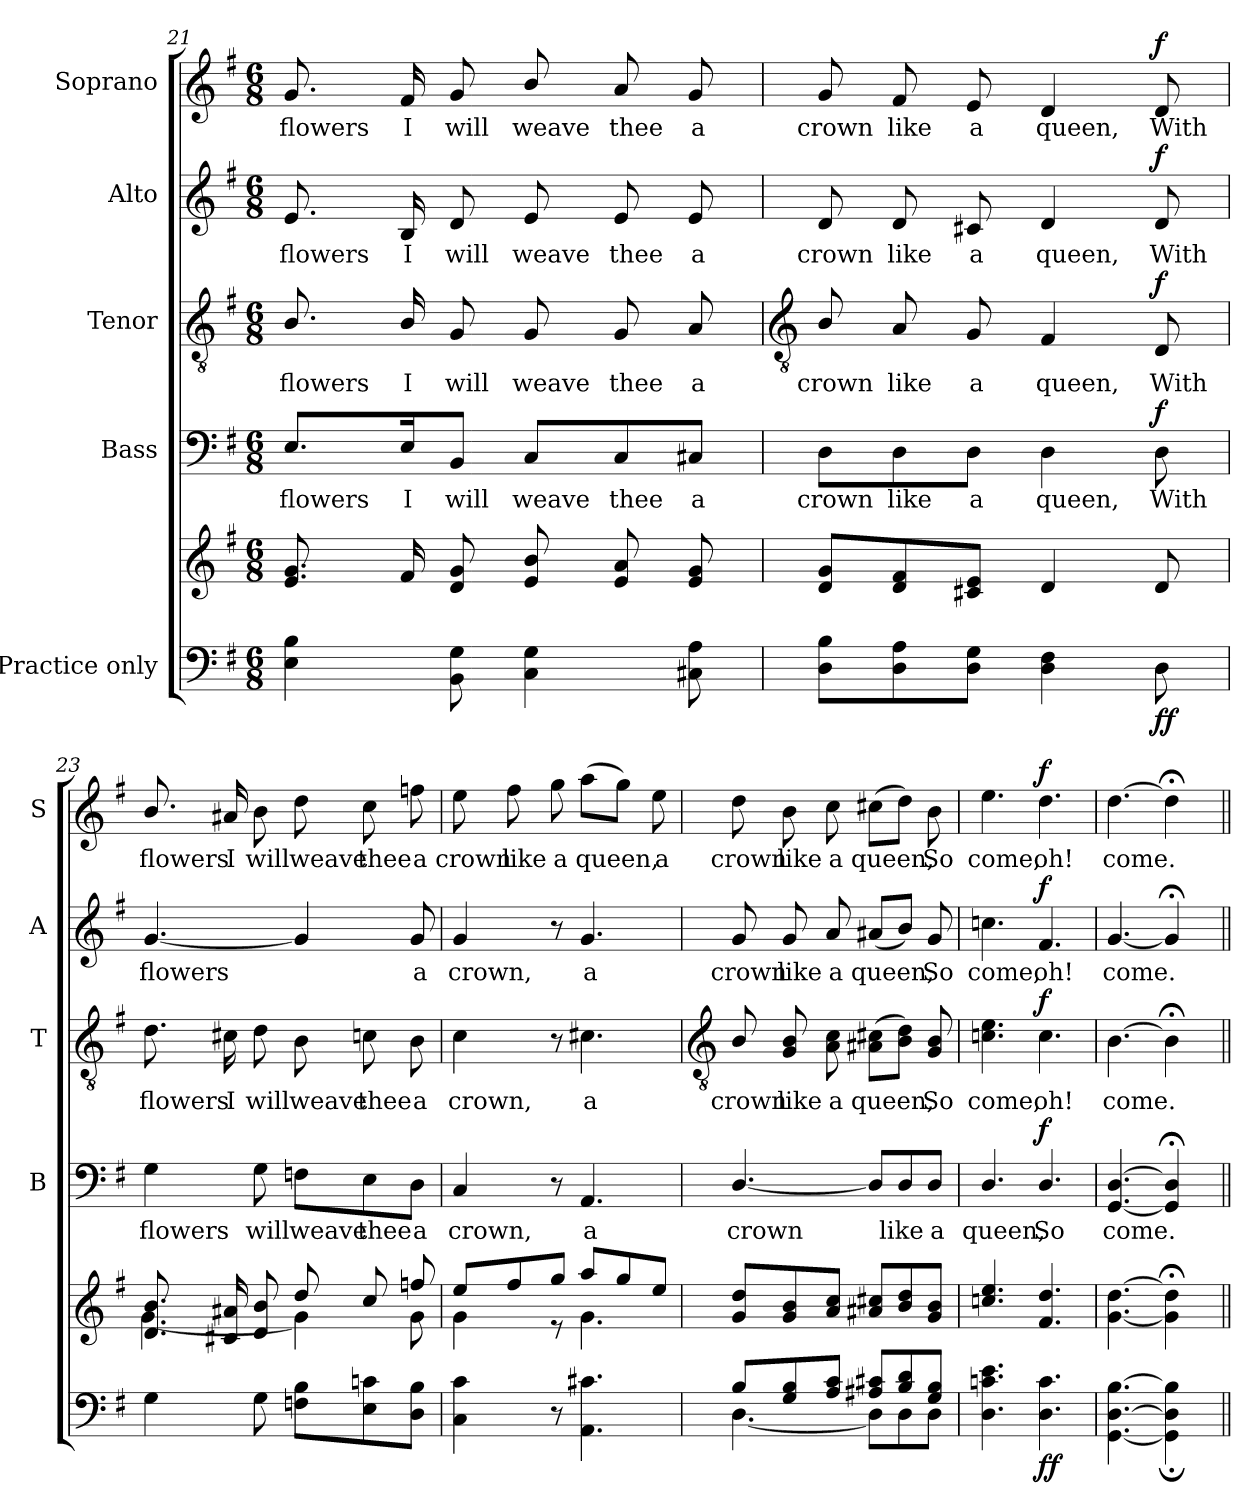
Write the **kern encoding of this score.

**kern	**kern	**dynam	**kern	**text	**dynam	**kern	**text	**dynam	**kern	**text	**dynam	**kern	**text	**dynam
*part5	*part5	*part5	*part4	*part4	*part4	*part3	*part3	*part3	*part2	*part2	*part2	*part1	*part1	*part1
*staff6	*staff5	*staff5/6	*staff4	*staff4	*staff4	*staff3	*staff3	*staff3	*staff2	*staff2	*staff2	*staff1	*staff1	*staff1
*I"Practice only	*	*	*I"Bass	*	*	*I"Tenor	*	*	*I"Alto	*	*	*I"Soprano	*	*
*	*	*	*I'B	*	*	*I'T	*	*	*I'A	*	*	*I'S	*	*
*clefF4	*clefG2	*	*clefF4	*	*	*clefGv2	*	*	*clefG2	*	*	*clefG2	*	*
*k[f#]	*k[f#]	*	*k[f#]	*	*	*k[f#]	*	*	*k[f#]	*	*	*k[f#]	*	*
*G:	*G:	*	*G:	*	*	*G:	*	*	*G:	*	*	*G:	*	*
*M6/8	*M6/8	*	*M6/8	*	*	*M6/8	*	*	*M6/8	*	*	*M6/8	*	*
=21	=21	=21	=21	=21	=21	=21	=21	=21	=21	=21	=21	=21	=21	=21
*	*^	*	*	*	*	*	*	*	*	*	*	*	*	*
!	!	!LO:N:vis=1	!	!	!LO:LY:b	!	!	!LO:LY:b	!	!	!LO:LY:b	!	!	!LO:LY:b	!
4E 4B	8.e/ 8.g/L	2.ryy	.	8.E/L	flowers	.	8.B/	flowers	.	8.e	flowers	.	8.g	flowers	.
!	!	!	!	!	!LO:LY:b	!	!	!LO:LY:b	!	!	!LO:LY:b	!	!	!LO:LY:b	!
.	16f#/L	.	.	16E/K	I	.	16B/	I	.	16B	I	.	16f#	I	.
!	!	!	!	!	!LO:LY:b	!	!	!LO:LY:b	!	!	!LO:LY:b	!	!	!LO:LY:b	!
8BB 8G	8d/ 8g/J	.	.	8BB/J	will	.	8G	will	.	8d	will	.	8g	will	.
!	!	!	!	!	!LO:LY:b	!	!	!LO:LY:b	!	!	!LO:LY:b	!	!	!LO:LY:b	!
4C 4G	8e/ 8b/L	.	.	8C/L	weave	.	8G	weave	.	8e	weave	.	8b/	weave	.
!	!	!	!	!	!LO:LY:b	!	!	!LO:LY:b	!	!	!LO:LY:b	!	!	!LO:LY:b	!
.	8e/ 8a/	.	.	8C/	thee	.	8G	thee	.	8e	thee	.	8a	thee	.
!	!	!	!	!	!LO:LY:b	!	!	!LO:LY:b	!	!	!LO:LY:b	!	!	!LO:LY:b	!
8C#X 8A	8e/ 8g/J	.	.	8C#X/J	a	.	8A	a	.	8e	a	.	8g	a	.
!!LO:LB:g=z
=22	=22	=22	=22	=22	=22	=22	=22	=22	=22	=22	=22	=22	=22	=22	=22
*	*	*	*	*	*	*	*clefGv2	*	*	*	*	*	*	*	*
!	!	!LO:N:vis=1	!	!	!LO:LY:b	!	!	!LO:LY:b	!	!	!LO:LY:b	!	!	!LO:LY:b	!
8D 8BL	8d/ 8g/L	2.ryy	.	8D\L	crown	.	8B/	crown	.	8d	crown	.	8g	crown	.
!	!	!	!	!	!LO:LY:b	!	!	!LO:LY:b	!	!	!LO:LY:b	!	!	!LO:LY:b	!
8D 8A	8d/ 8f#/	.	.	8D\	like	.	8A	like	.	8d	like	.	8f#	like	.
!	!	!	!	!	!LO:LY:b	!	!	!LO:LY:b	!	!	!LO:LY:b	!	!	!LO:LY:b	!
8D 8GJ	8c#X/ 8e/J	.	.	8D\J	a	.	8G	a	.	8c#X	a	.	8e	a	.
!	!	!	!	!	!LO:LY:b	!	!	!LO:LY:b	!	!	!LO:LY:b	!	!	!LO:LY:b	!
4D 4F#	4d/	.	.	4D	queen,	.	4F#	queen,	.	4d	queen,	.	4d	queen,	.
!	!	!	!LO:DY:b=2	!	!LO:LY:b	!	!	!LO:LY:b	!	!	!LO:LY:b	!	!	!LO:LY:b	!
!	!	!	!LO:DY:n=1:b	!	!	!LO:DY:b	!	!	!LO:DY:b	!	!	!LO:DY:b	!	!	!LO:DY:b
8D	8d/	.	f f	8D	With	f	8D	With	f	8d	With	f	8d	With	f
=23	=23	=23	=23	=23	=23	=23	=23	=23	=23	=23	=23	=23	=23	=23	=23
!	!	!	!	!	!LO:LY:b	!	!	!LO:LY:b	!	!	!LO:LY:b	!	!	!LO:LY:b	!
4G	8.d/ 8.b/L	[4.g\	.	4G	flowers	.	8.d	flowers	.	[4.g	flowers	.	8.b/	flowers	.
!	!	!	!	!	!	!	!	!LO:LY:b	!	!	!	!	!	!LO:LY:b	!
.	16c#X/ 16a#X/L	.	.	.	.	.	16c#X	I	.	.	.	.	16a#X	I	.
!	!	!	!	!	!LO:LY:b	!	!	!LO:LY:b	!	!	!	!	!	!LO:LY:b	!
8G	8d/ 8b/J	.	.	8G	will	.	8d	will	.	.	.	.	8b	will	.
!	!	!	!	!	!LO:LY:b	!	!	!LO:LY:b	!	!	!	!	!	!LO:LY:b	!
8Fn 8BL	8dd/L	4g\]	.	8Fn\L	weave	.	8B	weave	.	4g]	.	.	8dd	weave	.
!	!	!	!	!	!LO:LY:b	!	!	!LO:LY:b	!	!	!	!	!	!LO:LY:b	!
8E 8cn	8cc/	.	.	8E\	thee	.	8cn	thee	.	.	.	.	8cc	thee	.
!	!	!	!	!	!LO:LY:b	!	!	!LO:LY:b	!	!	!LO:LY:b	!	!	!LO:LY:b	!
8D 8BJ	8ffn/J	8g\	.	8D\J	a	.	8B	a	.	8g	a	.	8ffn	a	.
=24	=24	=24	=24	=24	=24	=24	=24	=24	=24	=24	=24	=24	=24	=24	=24
!	!	!	!	!	!LO:LY:b	!	!	!LO:LY:b	!	!	!LO:LY:b	!	!	!LO:LY:b	!
4C 4c	8ee/L	4g\	.	4C	crown,	.	4c	crown,	.	4g	crown,	.	8ee	crown	.
!	!	!	!	!	!	!	!	!	!	!	!	!	!	!LO:LY:b	!
.	8ff#/	.	.	.	.	.	.	.	.	.	.	.	8ff#	like	.
!	!	!	!	!	!	!	!	!	!	!	!	!	!	!LO:LY:b	!
8r	8gg/J	8r	.	8r	.	.	8r	.	.	8r	.	.	8gg	a	.
!	!	!	!	!	!LO:LY:b	!	!	!LO:LY:b	!	!	!LO:LY:b	!	!	!LO:LY:b	!
4.AA 4.c#X	8aa/L	4.g\	.	4.AA	a	.	4.c#X	a	.	4.g	a	.	(>8aaL	queen,	.
.	8gg/	.	.	.	.	.	.	.	.	.	.	.	8ggJ)	.	.
!	!	!	!	!	!	!	!	!	!	!	!	!	!	!LO:LY:b	!
.	8ee/J	.	.	.	.	.	.	.	.	.	.	.	8ee	a	.
!!LO:LB:g=z
=25	=25	=25	=25	=25	=25	=25	=25	=25	=25	=25	=25	=25	=25	=25	=25
*	*	*	*	*	*	*	*clefGv2	*	*	*	*	*	*	*	*
*^	*	*	*	*	*	*	*	*	*	*	*	*	*	*	*
!	!	!	!LO:N:vis=1	!	!	!LO:LY:b	!	!	!LO:LY:b	!	!	!LO:LY:b	!	!	!LO:LY:b	!
8B/L	[4.D\	8g 8ddL	2.ryy	.	[4.D/	crown	.	8B/	crown	.	8g	crown	.	8dd	crown	.
!	!	!	!	!	!	!	!	!	!LO:LY:b	!	!	!LO:LY:b	!	!	!LO:LY:b	!
8G/ 8B/	.	8g 8b	.	.	.	.	.	8G 8B	like	.	8g	like	.	8b	like	.
!	!	!	!	!	!	!	!	!	!LO:LY:b	!	!	!LO:LY:b	!	!	!LO:LY:b	!
8A/ 8c/J	.	8a 8ccJ	.	.	.	.	.	8A 8c	a	.	8a	a	.	8cc	a	.
!	!	!	!	!	!	!	!	!	!LO:LY:b	!	!	!LO:LY:b	!	!	!LO:LY:b	!
8A#X/ 8c#X/L	8D\L]	8a#X 8cc#XL	.	.	8D/L]	.	.	(>8A#X 8c#XL	queen,	.	(<8a#XL	queen,	.	(>8cc#XL	queen,	.
!	!	!	!	!	!	!LO:LY:b	!	!	!	!	!	!	!	!	!	!
8B/ 8d/	8D\	8b 8dd	.	.	8D/	like	.	8B 8dJ)	.	.	8bJ)	.	.	8ddJ)	.	.
!	!	!	!	!	!	!LO:LY:b	!	!	!LO:LY:b	!	!	!LO:LY:b	!	!	!LO:LY:b	!
8G/ 8B/J	8D/J	8g 8bJ	.	.	8D/J	a	.	8G 8B	So	.	8g	So	.	8b	So	.
=26	=26	=26	=26	=26	=26	=26	=26	=26	=26	=26	=26	=26	=26	=26	=26	=26
!	!	!	!LO:N:vis=1	!	!	!LO:LY:b	!	!	!LO:LY:b	!	!	!LO:LY:b	!	!	!LO:LY:b	!
4.ryy	4.D\ 4.cn\ 4.e\	4.ccn 4.ee	2.ryy	.	4.D/	queen,	.	4.cn 4.e	come,	.	4.ccn	come,	.	4.ee	come,	.
!	!	!	!	!LO:DY:b=2	!	!LO:LY:b	!	!	!LO:LY:b	!	!	!LO:LY:b	!	!	!LO:LY:b	!
!	!	!	!	!LO:DY:n=1:b	!	!	!LO:DY:b	!	!	!LO:DY:b	!	!	!LO:DY:b	!	!	!LO:DY:b
4.ryy	4.D\ 4.c\	4.f# 4.dd	.	f f	4.D/	So	f	4.c	oh!	f	4.f#	oh!	f	4.dd	oh!	f
=27	=27	=27	=27	=27	=27	=27	=27	=27	=27	=27	=27	=27	=27	=27	=27	=27
!	!	!	!	!	!	!LO:LY:b	!	!	!LO:LY:b	!	!	!LO:LY:b	!	!	!LO:LY:b	!
4.ryy	[4.GG\ [4.D\ [4.B\	[4.g\ [4.dd\	2ryy	.	[4.GG [4.D	come.	.	[4.B	come.	.	[4.g	come.	.	[4.dd	come.	.
4ryy	4GG\];< 4D\];< 4B\];<	4g\];< 4dd\];<	.	.	4GG];< 4D];<	.	.	4B;<]	.	.	4g;<]	.	.	4dd;<]	.	.
.	.	.	8ryy	.	.	.	.	.	.	.	.	.	.	.	.	.
*v	*v	*	*	*	*	*	*	*	*	*	*	*	*	*	*	*
*	*v	*v	*	*	*	*	*	*	*	*	*	*	*	*	*
=||	=||	=||	=||	=||	=||	=||	=||	=||	=||	=||	=||	=||	=||	=||
*-	*-	*-	*-	*-	*-	*-	*-	*-	*-	*-	*-	*-	*-	*-
